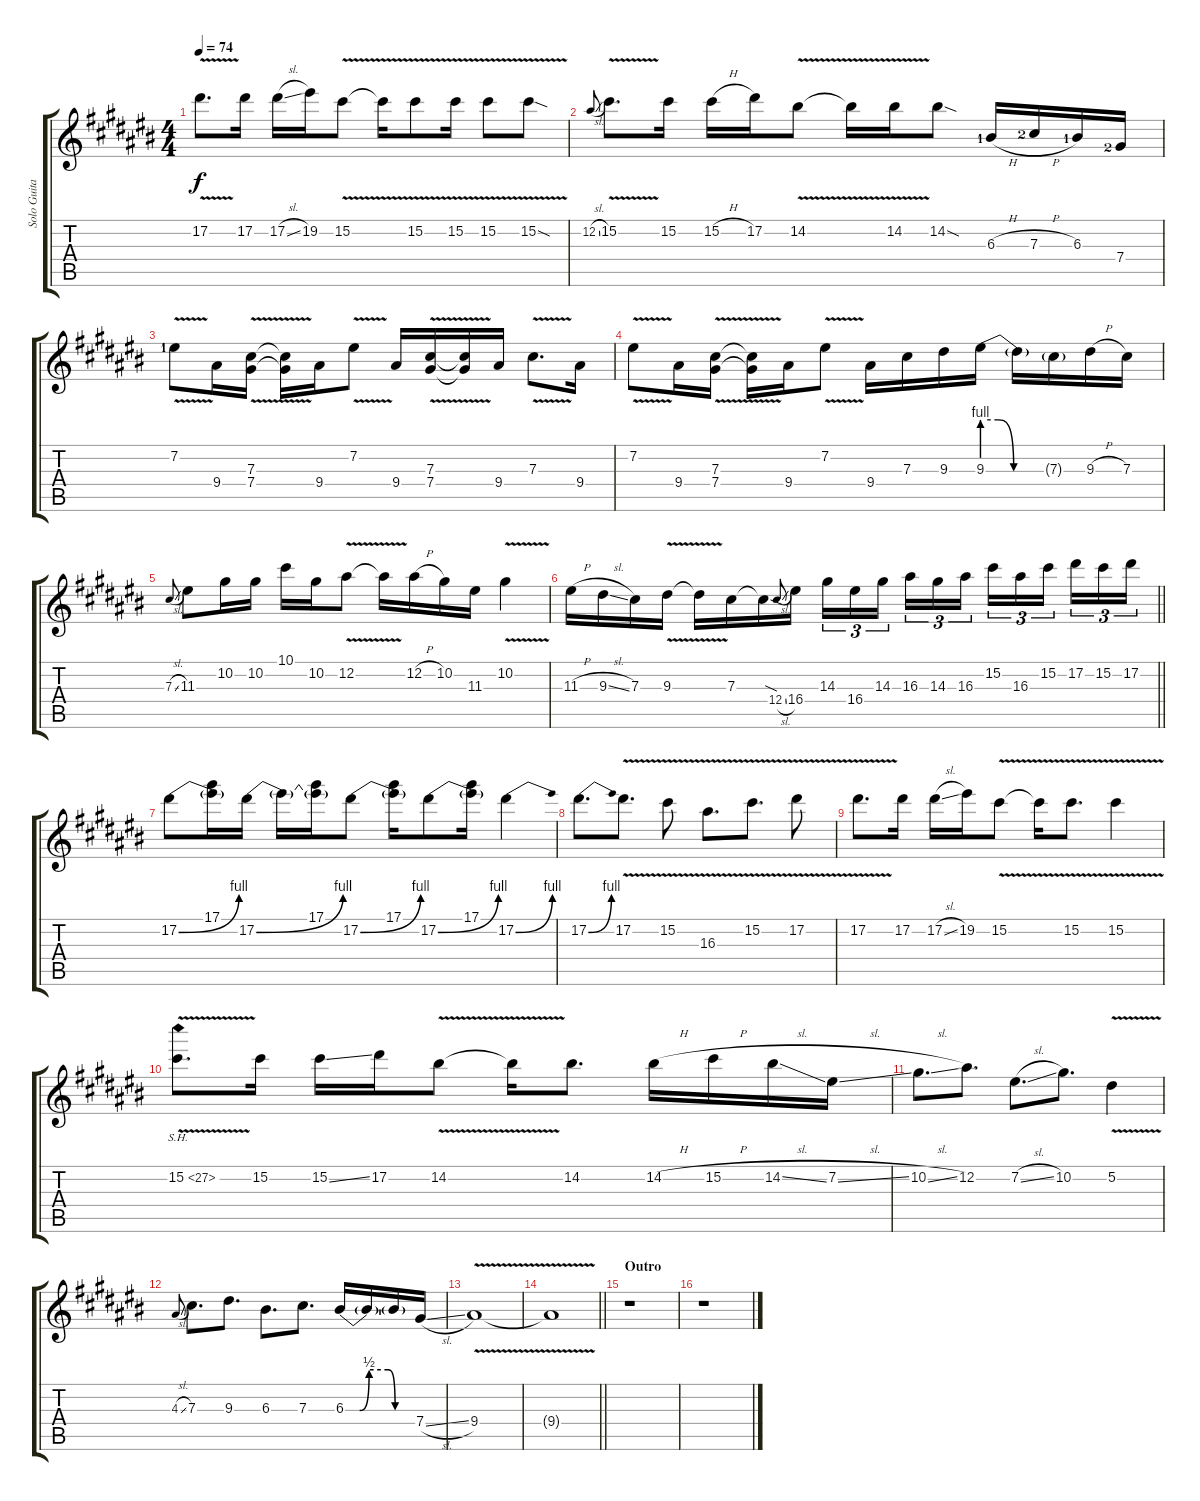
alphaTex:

\track ("Solo Guitar, distortion" "Solo Guita") {instrument distortionguitar}
\staff {score tabs}
\tuning (Eb4 Bb3 Gb3 Db3 Ab2 Db2) {hide}
\ts (4 4)
\tempo 74
\clef g2
\ks a#minor
17.2{v}.8{d dy f} 17.2.16 17.2{sl}.16 19.2.16 15.2{v}.8 15.2{t}.16 15.2{v}.8 15.2{v}.16 15.2{v}.8 15.2{v sod}.8 |
12.2{sl}.8{gr onbeat} 15.2{v}.8{d} 15.2.16 15.2{h}.16 17.2.16 14.2{v}.8 14.2{t}.16 14.2{v}.16 14.2{sod}.8 6.3{h lf 2}.16 7.3{h lf 3}.16 6.3{lf 2}.16 7.4{lf 3}.16 |
7.2{v lf 2}.8 9.4.16 (7.3{v} 7.4{v}).16 (7.3{t} 7.4{t}).16 9.4.16 7.2{v}.8 9.4.16 (7.3{v} 7.4{v}).16 (7.3{t} 7.4{t}).16 9.4.16 7.3{v}.8{d} 9.4.16 |
7.2{v}.8 9.4.16 (7.3{v} 7.4{v}).16 (7.3{t} 7.4{t}).16 9.4.16 7.2{v}.8 9.4.16 7.3.16 9.3.16 9.3{be (custom 0 4 15 4 30 0 60 0)}.16 9.3{t}.16 7.3{g}.16 9.3{h}.16 7.3.16 |
7.3{sl}.8{gr onbeat} 11.3.8 10.2.16 10.2.16 10.1.16 10.2.16 12.2{v}.8 12.2{t}.16 12.2{h}.16 10.2.16 11.3.16 10.2{v}.4 |
\barLineRight lightlight
11.3{h}.16 9.3{sl}.16 7.3.16 9.3{v}.16 9.3{t}.16 7.3.16 7.3{sod t}.16 12.4{sl}.8{gr onbeat} 16.4.16 14.3.16{tu (3 2)} 16.4.16{tu (3 2)} 14.3.16{tu (3 2) beam splitsecondary} 16.3.16{tu (3 2)} 14.3.16{tu (3 2)} 16.3.16{tu (3 2)} 15.2.16{tu (3 2)} 16.3.16{tu (3 2)} 15.2.16{tu (3 2) beam splitsecondary} 17.2.16{tu (3 2)} 15.2.16{tu (3 2)} 17.2.16{tu (3 2)} |
17.2{be (bend 0 0 60 4)}.8 (17.1 17.2{t}).16 17.2{be (bend 0 0 60 4)}.16 17.2{t}.16 (17.1 17.2{t}).16 17.2{be (bend 0 0 60 4)}.8 (17.1 17.2{t}).16 17.2{be (bend 0 0 60 4)}.8 (17.1 17.2{t}).16 17.2{be (bend 0 0 60 4)}.4 |
17.2{be (bend 0 0 60 4)}.8{d} 17.2{v}.8{d} 15.2{v}.8 16.3{v}.8{d} 15.2{v}.8{d} 17.2{v}.8 |
17.2{v}.8{d} 17.2.16 17.2{sl}.16 19.2.16 15.2{v}.8 15.2{t}.16 15.2{v}.8{d} 15.2{v}.4 |
15.2{sh 12 v}.8{d} 15.2.16 15.2{ss}.16 17.2.16 14.2{v}.8 14.2{t}.16 14.2.8{d} 14.2{h}.16 15.2{h}.16 14.2{sl}.16 7.2{sl}.16 |
10.2{sl}.8{d} 12.2.8{d} 7.2{sl}.8{d beam merge} 10.2.8{d} 5.2{v}.4 |
4.3{sl}.8{gr onbeat} 7.3.8{d} 9.3.8{d} 6.3.8{d beam merge} 7.3.8{d} 6.3{be (custom 0 0 12 0 20 2 36 2 42 0 60 0)}.16 6.3{t}.16 6.3{t}.16 7.4{sl}.16 |
9.4{v}.1 |
\barLineRight lightlight
9.4{t}.1 |
\section ("" "Outro")
r.1 |
r.1
